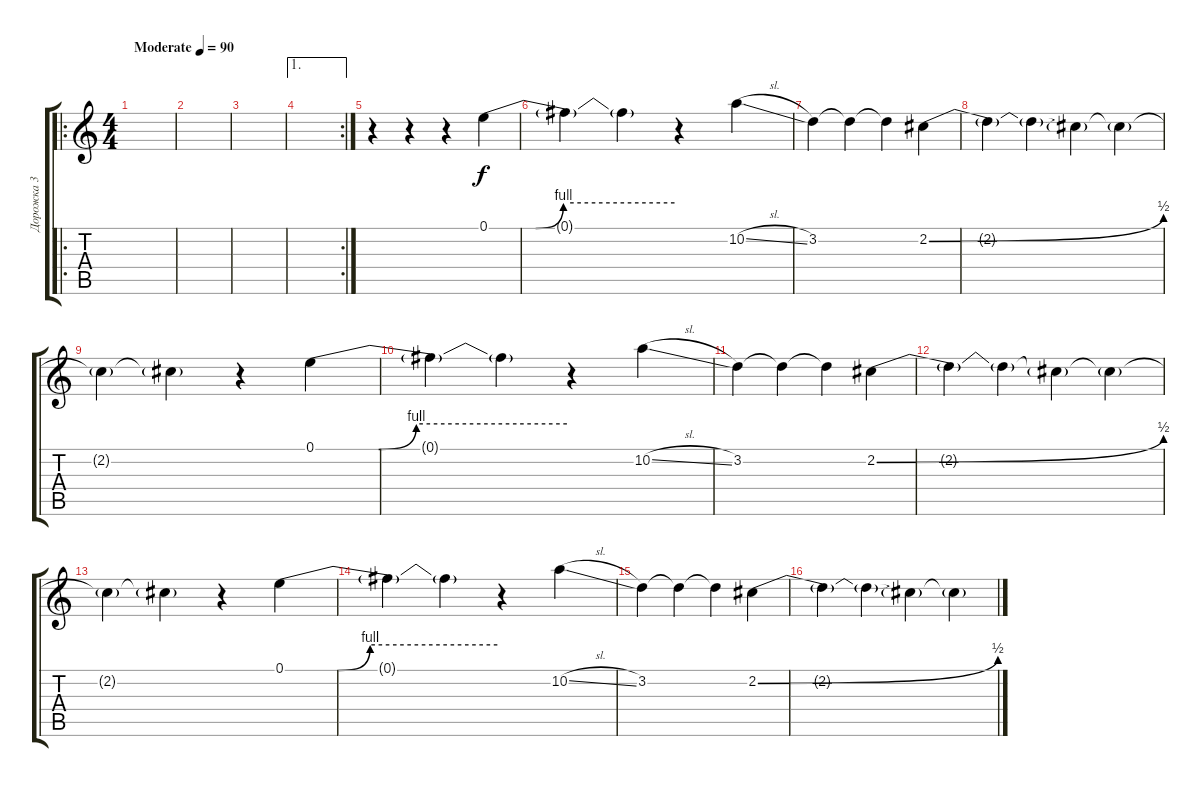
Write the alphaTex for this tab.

\track ("Дорожка 3" "Дорожка 3") {instrument electricguitarclean}
\staff {score tabs}
\tuning (E4 B3 G3 D3 A2 E2) {hide}
\ro
\ts (4 4)
\tempo (90 "Moderate")
\clef g2
\ks c
|
|
|
\ae 1
\rc 2
|
r.4 r.4 r.4 0.1{be (custom 0 0 15 0 24 4 60 4)}.4 |
0.1{t}.4 0.1{t}.4 r.4 10.2{sl}.4 |
3.2.4 3.2{t}.4 3.2{t}.4 2.2{be (bend 0 0 60 2)}.4 |
2.2{t}.4 2.2{t}.4 2.2{t}.4 2.2{t}.4 |
2.2{t}.4 2.2{t}.4 r.4 0.1{be (custom 0 0 15 0 24 4 60 4)}.4 |
0.1{t}.4 0.1{t}.4 r.4 10.2{sl}.4 |
3.2.4 3.2{t}.4 3.2{t}.4 2.2{be (bend 0 0 60 2)}.4 |
2.2{t}.4 2.2{t}.4 2.2{t}.4 2.2{t}.4 |
2.2{t}.4 2.2{t}.4 r.4 0.1{be (custom 0 0 15 0 24 4 60 4)}.4 |
0.1{t}.4 0.1{t}.4 r.4 10.2{sl}.4 |
3.2.4 3.2{t}.4 3.2{t}.4 2.2{be (bend 0 0 60 2)}.4 |
2.2{t}.4 2.2{t}.4 2.2{t}.4 2.2{t}.4
